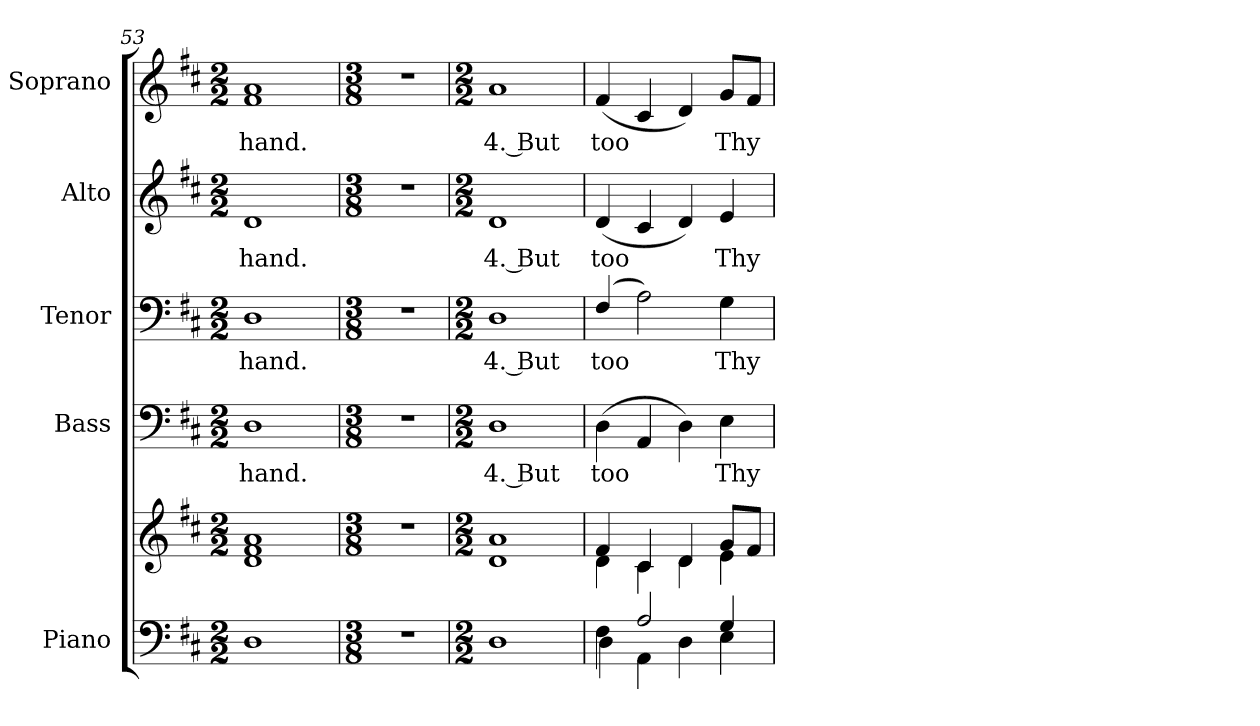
**kern	**kern	**kern	**text	**kern	**text	**kern	**text	**kern	**text
*part5	*part5	*part4	*part4	*part3	*part3	*part2	*part2	*part1	*part1
*staff6	*staff5	*staff4	*staff4	*staff3	*staff3	*staff2	*staff2	*staff1	*staff1
*I"Piano	*	*I"Bass	*	*I"Tenor	*	*I"Alto	*	*I"Soprano	*
*I'Pno.	*	*I'B.	*	*I'T.	*	*I'A.	*	*I'S.	*
*clefF4	*clefG2	*clefF4	*	*clefF4	*	*clefG2	*	*clefG2	*
*k[f#c#]	*k[f#c#]	*k[f#c#]	*	*k[f#c#]	*	*k[f#c#]	*	*k[f#c#]	*
*D:	*D:	*D:	*	*D:	*	*D:	*	*D:	*
*M2/2	*M2/2	*M2/2	*	*M2/2	*	*M2/2	*	*M2/2	*
=53	=53	=53	=53	=53	=53	=53	=53	=53	=53
!	!	!	!LO:LY:b:color=#000000	!	!	!	!	!	!
!	!	!	!	!	!LO:LY:b:color=#000000	!	!	!	!
!	!	!	!	!	!	!	!LO:LY:b:color=#000000	!	!
!	!	!	!	!	!	!	!	!	!LO:LY:b:color=#000000
1Di	1di 1f#i 1ai	1Di	hand.	1Di	hand.	1di	hand.	1f#i 1ai	hand.
!!LO:PB:g=z
=54	=54	=54	=54	=54	=54	=54	=54	=54	=54
*M3/8	*M3/8	*M3/8	*	*M3/8	*	*M3/8	*	*M3/8	*
!LO:N:vis=1	!LO:N:vis=1	!LO:N:vis=1	!	!LO:N:vis=1	!	!LO:N:vis=1	!	!LO:N:vis=1	!
4.r	4.r	4.r	.	4.r	.	4.r	.	4.r	.
=55	=55	=55	=55	=55	=55	=55	=55	=55	=55
*M2/2	*M2/2	*M2/2	*	*M2/2	*	*M2/2	*	*M2/2	*
!	!	!	!LO:LY:b:color=#000000	!	!	!	!	!	!
!	!	!	!	!	!LO:LY:b:color=#000000	!	!	!	!
!	!	!	!	!	!	!	!LO:LY:b:color=#000000	!	!
!	!	!	!	!	!	!	!	!	!LO:LY:b:color=#000000
1Di	1di 1ai	1Di	4. But	1Di	4. But	1di	4. But	1ai	4. But
=56	=56	=56	=56	=56	=56	=56	=56	=56	=56
*^	*^	*	*	*	*	*	*	*	*
!	!	!	!	!	!LO:LY:b:color=#000000	!	!	!	!	!	!
!	!	!	!	!	!	!	!LO:LY:b:color=#000000	!	!	!	!
!	!	!	!	!	!	!	!	!	!LO:LY:b:color=#000000	!	!
!	!	!	!	!	!	!	!	!	!	!	!LO:LY:b:color=#000000
4F#i\	4Di\	4f#i/	4di\	(4Di\	too	(4F#i/	too	(4di/	too	(4f#i/	too
2Ai/	4AAi\	4c#i/	4c#i\	4AAi/	.	2Ai\)	.	4c#i/	.	4c#i/	.
.	4Di\	4di/	4di\	4Di\)	.	.	.	4di/)	.	4di/)	.
!	!	!	!	!	!LO:LY:b:color=#000000	!	!	!	!	!	!
!	!	!	!	!	!	!	!LO:LY:b:color=#000000	!	!	!	!
!	!	!	!	!	!	!	!	!	!LO:LY:b:color=#000000	!	!
!	!	!	!	!	!	!	!	!	!	!	!LO:LY:b:color=#000000
4Gi/	4Ei\	8gi/L	4ei\	4Ei\	Thy	4Gi\	Thy	4ei/	Thy	8gi/L	Thy
.	.	8f#i/J	.	.	.	.	.	.	.	8f#i/J	.
*v	*v	*	*	*	*	*	*	*	*	*	*
*	*v	*v	*	*	*	*	*	*	*	*
=	=	=	=	=	=	=	=	=	=
*-	*-	*-	*-	*-	*-	*-	*-	*-	*-
